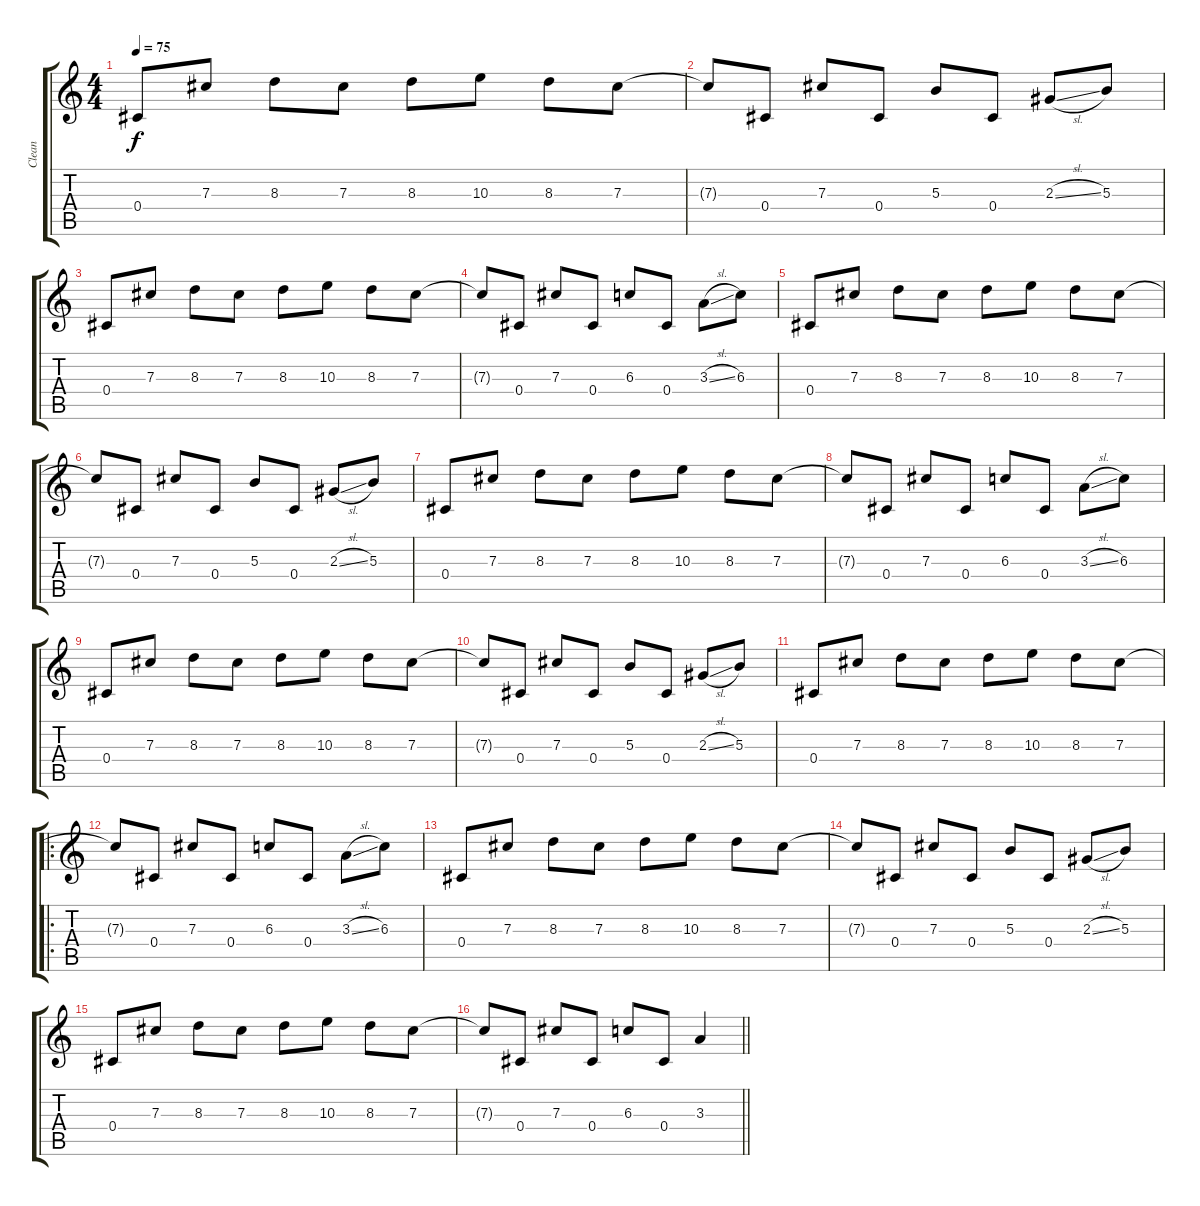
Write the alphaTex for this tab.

\track ("Clean" "Clean") {instrument electricguitarclean}
\staff {score tabs}
\tuning (Eb4 Bb3 Gb3 Db3 Ab2 Db2) {hide}
\ts (4 4)
\tempo 75
\clef g2
\ks c
0.4.8{dy f instrument electricguitarclean} 7.3.8 8.3.8 7.3.8 8.3.8 10.3.8 8.3.8 7.3.8 |
7.3{t}.8 0.4.8 7.3.8 0.4.8 5.3.8 0.4.8 2.3{sl}.8 5.3.8 |
0.4.8 7.3.8 8.3.8 7.3.8 8.3.8 10.3.8 8.3.8 7.3.8 |
7.3{t}.8 0.4.8 7.3.8 0.4.8 6.3.8 0.4.8 3.3{sl}.8 6.3.8 |
0.4.8 7.3.8 8.3.8 7.3.8 8.3.8 10.3.8 8.3.8 7.3.8 |
7.3{t}.8 0.4.8 7.3.8 0.4.8 5.3.8 0.4.8 2.3{sl}.8 5.3.8 |
0.4.8 7.3.8 8.3.8 7.3.8 8.3.8 10.3.8 8.3.8 7.3.8 |
7.3{t}.8 0.4.8 7.3.8 0.4.8 6.3.8 0.4.8 3.3{sl}.8 6.3.8 |
0.4.8 7.3.8 8.3.8 7.3.8 8.3.8 10.3.8 8.3.8 7.3.8 |
7.3{t}.8 0.4.8 7.3.8 0.4.8 5.3.8 0.4.8 2.3{sl}.8 5.3.8 |
0.4.8 7.3.8 8.3.8 7.3.8 8.3.8 10.3.8 8.3.8 7.3.8 |
\ro
7.3{t}.8 0.4.8 7.3.8 0.4.8 6.3.8 0.4.8 3.3{sl}.8 6.3.8 |
0.4.8 7.3.8 8.3.8 7.3.8 8.3.8 10.3.8 8.3.8 7.3.8 |
7.3{t}.8 0.4.8 7.3.8 0.4.8 5.3.8 0.4.8 2.3{sl}.8 5.3.8 |
0.4.8 7.3.8 8.3.8 7.3.8 8.3.8 10.3.8 8.3.8 7.3.8 |
\barLineRight lightlight
7.3{t}.8 0.4.8 7.3.8 0.4.8 6.3.8 0.4.8 3.3.4
